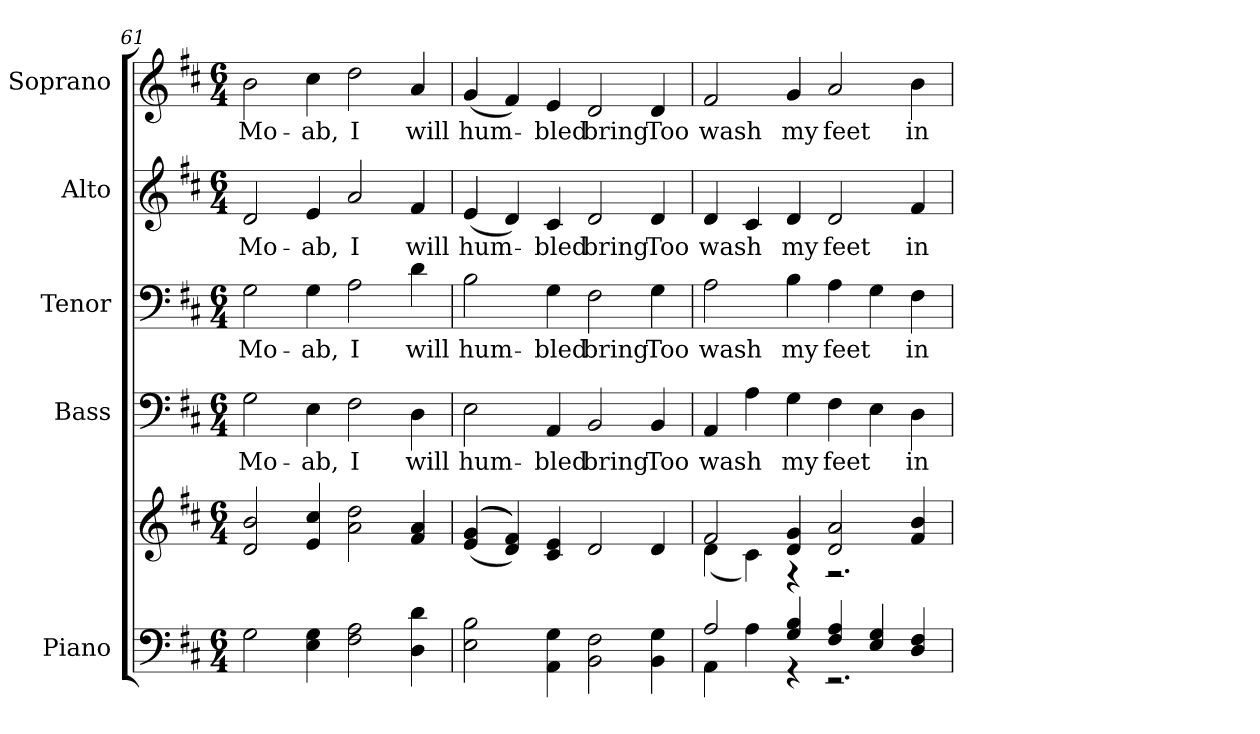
**kern	**kern	**kern	**text	**kern	**text	**kern	**text	**kern	**text
*part5	*part5	*part4	*part4	*part3	*part3	*part2	*part2	*part1	*part1
*staff6	*staff5	*staff4	*staff4	*staff3	*staff3	*staff2	*staff2	*staff1	*staff1
*I"Piano	*	*I"Bass	*	*I"Tenor	*	*I"Alto	*	*I"Soprano	*
*I'Pno.	*	*I'B.	*	*I'T.	*	*I'A.	*	*I'S.	*
!!LO:PB:g=z
*clefF4	*clefG2	*clefF4	*	*clefF4	*	*clefG2	*	*clefG2	*
*k[f#c#]	*k[f#c#]	*k[f#c#]	*	*k[f#c#]	*	*k[f#c#]	*	*k[f#c#]	*
*D:	*D:	*D:	*	*D:	*	*D:	*	*D:	*
*M6/4	*M6/4	*M6/4	*	*M6/4	*	*M6/4	*	*M6/4	*
=61	=61	=61	=61	=61	=61	=61	=61	=61	=61
!	!	!	!LO:LY:b:color=#000000	!	!	!	!	!	!
!	!	!	!	!	!LO:LY:b:color=#000000	!	!	!	!
!	!	!	!	!	!	!	!LO:LY:b:color=#000000	!	!
!	!	!	!	!	!	!	!	!	!LO:LY:b:color=#000000
2Gi\	2di/ 2bi	2Gi\	Mo-	2Gi\	Mo-	2di/	Mo-	2bi\	Mo-
!	!	!	!LO:LY:b:color=#000000	!	!	!	!	!	!
!	!	!	!	!	!LO:LY:b:color=#000000	!	!	!	!
!	!	!	!	!	!	!	!LO:LY:b:color=#000000	!	!
!	!	!	!	!	!	!	!	!	!LO:LY:b:color=#000000
4Ei\ 4Gi	4ei/ 4cc#i	4Ei\	-ab,	4Gi\	-ab,	4ei/	-ab,	4cc#i\	-ab,
!	!	!	!LO:LY:b:color=#000000	!	!	!	!	!	!
!	!	!	!	!	!LO:LY:b:color=#000000	!	!	!	!
!	!	!	!	!	!	!	!LO:LY:b:color=#000000	!	!
!	!	!	!	!	!	!	!	!	!LO:LY:b:color=#000000
2F#i\ 2Ai	2ai\ 2ddi	2F#i\	I	2Ai\	I	2ai/	I	2ddi\	I
!	!	!	!LO:LY:b:color=#000000	!	!	!	!	!	!
!	!	!	!	!	!LO:LY:b:color=#000000	!	!	!	!
!	!	!	!	!	!	!	!LO:LY:b:color=#000000	!	!
!	!	!	!	!	!	!	!	!	!LO:LY:b:color=#000000
4Di\ 4di	4f#i/ 4ai	4Di\	will	4di\	will	4f#i/	will	4ai/	will
=62	=62	=62	=62	=62	=62	=62	=62	=62	=62
!	!	!	!LO:LY:b:color=#000000	!	!	!	!	!	!
!	!	!	!	!	!LO:LY:b:color=#000000	!	!	!	!
!	!	!	!	!	!	!	!LO:LY:b:color=#000000	!	!
!	!	!	!	!	!	!	!	!	!LO:LY:b:color=#000000
2Ei\ 2Bi	(((4ei/ 4gi	2Ei\	hum-	2Bi\	hum-	(4ei/	hum-	(4gi/	hum-
.	4di/ 4f#i)))	.	.	.	.	4di/)	.	4f#i/)	.
!	!	!	!LO:LY:b:color=#000000	!	!	!	!	!	!
!	!	!	!	!	!LO:LY:b:color=#000000	!	!	!	!
!	!	!	!	!	!	!	!LO:LY:b:color=#000000	!	!
!	!	!	!	!	!	!	!	!	!LO:LY:b:color=#000000
4AAi\ 4Gi	4c#i/ 4ei	4AAi/	-bled	4Gi\	-bled	4c#i/	-bled	4ei/	-bled
!	!	!	!LO:LY:b:color=#000000	!	!	!	!	!	!
!	!	!	!	!	!LO:LY:b:color=#000000	!	!	!	!
!	!	!	!	!	!	!	!LO:LY:b:color=#000000	!	!
!	!	!	!	!	!	!	!	!	!LO:LY:b:color=#000000
2BBi\ 2F#i	2di/	2BBi/	bring	2F#i\	bring	2di/	bring	2di/	bring
!	!	!	!LO:LY:b:color=#000000	!	!	!	!	!	!
!	!	!	!	!	!LO:LY:b:color=#000000	!	!	!	!
!	!	!	!	!	!	!	!LO:LY:b:color=#000000	!	!
!	!	!	!	!	!	!	!	!	!LO:LY:b:color=#000000
4BBi\ 4Gi	4di/	4BBi/	Too	4Gi\	Too	4di/	Too	4di/	Too
=63	=63	=63	=63	=63	=63	=63	=63	=63	=63
*^	*^	*	*	*	*	*	*	*	*
!	!	!	!	!	!LO:LY:b:color=#000000	!	!	!	!	!	!
!	!	!	!	!	!	!	!LO:LY:b:color=#000000	!	!	!	!
!	!	!	!	!	!	!	!	!	!LO:LY:b:color=#000000	!	!
!	!	!	!	!	!	!	!	!	!	!	!LO:LY:b:color=#000000
2Ai/	4AAi\	2f#i/	(4di\	4AAi/	wash	2Ai\	wash	4di/	wash	2f#i/	wash
.	4Ai\	.	4c#i\)	4Ai\	.	.	.	4c#i/	.	.	.
!	!	!	!	!	!LO:LY:b:color=#000000	!	!	!	!	!	!
!	!	!	!	!	!	!	!LO:LY:b:color=#000000	!	!	!	!
!	!	!	!	!	!	!	!	!	!LO:LY:b:color=#000000	!	!
!	!	!	!	!	!	!	!	!	!	!	!LO:LY:b:color=#000000
4Gi/ 4Bi	4r	4di/ 4gi	4r	4Gi\	my	4Bi\	my	4di/	my	4gi/	my
!	!	!	!	!	!LO:LY:b:color=#000000	!	!	!	!	!	!
!	!	!	!	!	!	!	!LO:LY:b:color=#000000	!	!	!	!
!	!	!	!	!	!	!	!	!	!LO:LY:b:color=#000000	!	!
!	!	!	!	!	!	!	!	!	!	!	!LO:LY:b:color=#000000
4F#i/ 4Ai	2.r	2di/ 2ai	2.r	4F#i\	feet	4Ai\	feet	2di/	feet	2ai/	feet
4Ei/ 4Gi	.	.	.	4Ei\	.	4Gi\	.	.	.	.	.
!	!	!	!	!	!LO:LY:b:color=#000000	!	!	!	!	!	!
!	!	!	!	!	!	!	!LO:LY:b:color=#000000	!	!	!	!
!	!	!	!	!	!	!	!	!	!LO:LY:b:color=#000000	!	!
!	!	!	!	!	!	!	!	!	!	!	!LO:LY:b:color=#000000
4Di/ 4F#i	.	4f#i/ 4bi	.	4Di\	in	4F#i\	in	4f#i/	in	4bi\	in
*v	*v	*	*	*	*	*	*	*	*	*	*
*	*v	*v	*	*	*	*	*	*	*	*
=	=	=	=	=	=	=	=	=	=
*-	*-	*-	*-	*-	*-	*-	*-	*-	*-
